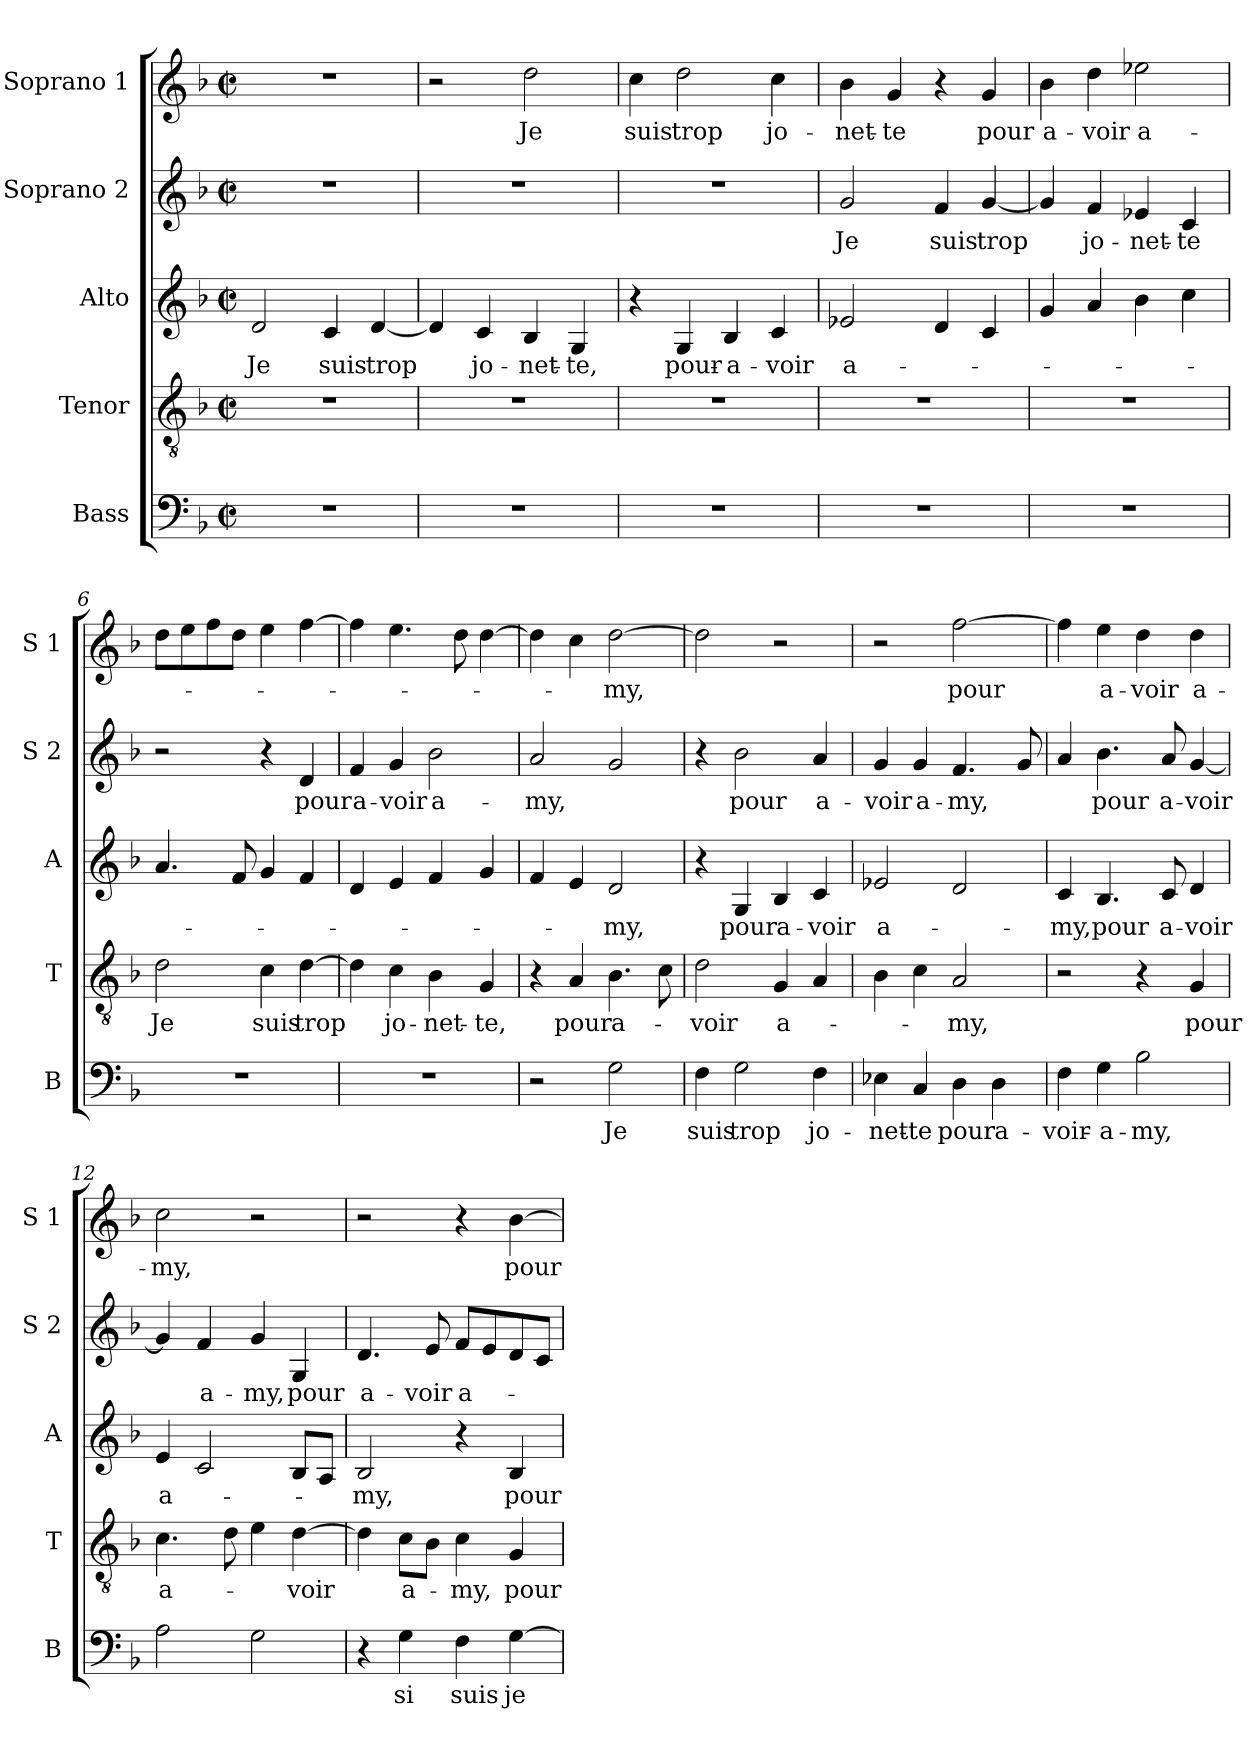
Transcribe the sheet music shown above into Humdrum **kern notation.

**kern	**text	**kern	**text	**kern	**text	**kern	**text	**kern	**text
*part5	*part5	*part4	*part4	*part3	*part3	*part2	*part2	*part1	*part1
*staff5	*staff5	*staff4	*staff4	*staff3	*staff3	*staff2	*staff2	*staff1	*staff1
*I"Bass	*	*I"Tenor	*	*I"Alto	*	*I"Soprano 2	*	*I"Soprano 1	*
*I'B	*	*I'T	*	*I'A	*	*I'S 2	*	*I'S 1	*
*clefF4	*	*clefGv2	*	*clefG2	*	*clefG2	*	*clefG2	*
*k[b-]	*	*k[b-]	*	*k[b-]	*	*k[b-]	*	*k[b-]	*
*F:	*	*F:	*	*F:	*	*F:	*	*F:	*
*M2/2	*	*M2/2	*	*M2/2	*	*M2/2	*	*M2/2	*
*met(c|)	*	*met(c|)	*	*met(c|)	*	*met(c|)	*	*met(c|)	*
=1	=1	=1	=1	=1	=1	=1	=1	=1	=1
1r	.	1r	.	2d/	Je	1r	.	1r	.
.	.	.	.	4c/	suis	.	.	.	.
.	.	.	.	[4d/	trop	.	.	.	.
=2	=2	=2	=2	=2	=2	=2	=2	=2	=2
1r	.	1r	.	4d/]	.	1r	.	2r	.
.	.	.	.	4c/	jo-	.	.	.	.
.	.	.	.	4B-/	-net-	.	.	2dd\	Je
.	.	.	.	4G/	-te,	.	.	.	.
=3	=3	=3	=3	=3	=3	=3	=3	=3	=3
1r	.	1r	.	4r	.	1r	.	4cc\	suis
.	.	.	.	4G/	pour-	.	.	2dd\	trop
.	.	.	.	4B-/	-a-	.	.	.	.
.	.	.	.	4c/	-voir	.	.	4cc\	jo-
=4	=4	=4	=4	=4	=4	=4	=4	=4	=4
1r	.	1r	.	2e-X/	a-	2g/	Je	4b-\	-net-
.	.	.	.	.	.	.	.	4g/	-te
.	.	.	.	4d/	.	4f/	suis	4r	.
.	.	.	.	4c/	.	[4g/	trop	4g/	pour
=5	=5	=5	=5	=5	=5	=5	=5	=5	=5
1r	.	1r	.	4g/	.	4g/]	.	4b-\	a-
.	.	.	.	4a/	.	4f/	jo-	4dd\	-voir
.	.	.	.	4b-\	.	4e-X/	-net-	2ee-X\	a-
.	.	.	.	4cc\	.	4c/	-te	.	.
!!LO:LB:g=z
=6	=6	=6	=6	=6	=6	=6	=6	=6	=6
1r	.	2d\	Je	4.a/	.	2r	.	8dd\L	.
.	.	.	.	.	.	.	.	8ee\	.
.	.	.	.	.	.	.	.	8ff\	.
.	.	.	.	8f/	.	.	.	8dd\J	.
.	.	4c\	suis	4g/	.	4r	.	4ee\	.
.	.	[4d\	trop	4f/	.	4d/	pour	[4ff\	.
=7	=7	=7	=7	=7	=7	=7	=7	=7	=7
1r	.	4d\]	.	4d/	.	4f/	a-	4ff\]	.
.	.	4c\	jo-	4e/	.	4g/	-voir	4.ee\	.
.	.	4B-\	-net-	4f/	.	2b-\	a-	.	.
.	.	.	.	.	.	.	.	8dd\	.
.	.	4G/	-te,	4g/	.	.	.	[4dd\	.
=8	=8	=8	=8	=8	=8	=8	=8	=8	=8
2r	.	4r	.	4f/	.	2a/	-my,	4dd\]	.
.	.	4A/	pour	4e/	.	.	.	4cc\	.
2G\	Je	4.B-\	a-	2d/	-my,	2g/	.	[2dd\	-my,
.	.	8c\	.	.	.	.	.	.	.
=9	=9	=9	=9	=9	=9	=9	=9	=9	=9
4F\	suis	2d\	-voir	4r	.	4r	.	2dd\]	.
2G\	trop	.	.	4G/	pour	2b-\	pour	.	.
.	.	4G/	a-	4B-/	a-	.	.	2r	.
4F\	jo-	4A/	.	4c/	-voir	4a/	a-	.	.
=10	=10	=10	=10	=10	=10	=10	=10	=10	=10
4E-X\	-net-	4B-\	.	2e-X/	a-	4g/	-voir	2r	.
4C/	-te	4c\	.	.	.	4g/	a-	.	.
4D\	pour	2A/	-my,	2d/	.	4.f/	-my,	[2ff\	pour
4D\	a-	.	.	.	.	.	.	.	.
.	.	.	.	.	.	8g/	.	.	.
=11	=11	=11	=11	=11	=11	=11	=11	=11	=11
4F\	-voir-	2r	.	4c/	-my,	4a/	.	4ff\]	.
4G\	-a-	.	.	4.B-/	pour	4.b-\	pour	4ee\	a-
2B-\	-my,	4r	.	.	.	.	.	4dd\	-voir
.	.	.	.	8c/	a-	8a/	a-	.	.
.	.	4G/	pour	4d/	-voir	[4g/	-voir	4dd\	a-
!!LO:PB:g=z
=12	=12	=12	=12	=12	=12	=12	=12	=12	=12
2A\	.	4.c\	a-	4e/	a-	4g/]	.	2cc\	-my,
.	.	.	.	2c/	.	4f/	a-	.	.
.	.	8d\	.	.	.	.	.	.	.
2G\	.	4e\	.	.	.	4g/	-my,	2r	.
.	.	[4d\	-voir	8B-/L	.	4G/	pour	.	.
.	.	.	.	8A/J	.	.	.	.	.
=13	=13	=13	=13	=13	=13	=13	=13	=13	=13
4r	.	4d\]	.	2B-/	-my,	4.d/	a-	2r	.
4G\	si	8c\L	a-	.	.	.	.	.	.
.	.	8B-\J	.	.	.	8e/	-voir	.	.
4F\	suis	4c\	-my,	4r	.	8f/L	a-	4r	.
.	.	.	.	.	.	8e/	.	.	.
[4G\	je	4G/	pour	4B-/	pour	8d/	.	[4b-\	pour
.	.	.	.	.	.	8c/J	.	.	.
=	=	=	=	=	=	=	=	=	=
*-	*-	*-	*-	*-	*-	*-	*-	*-	*-
